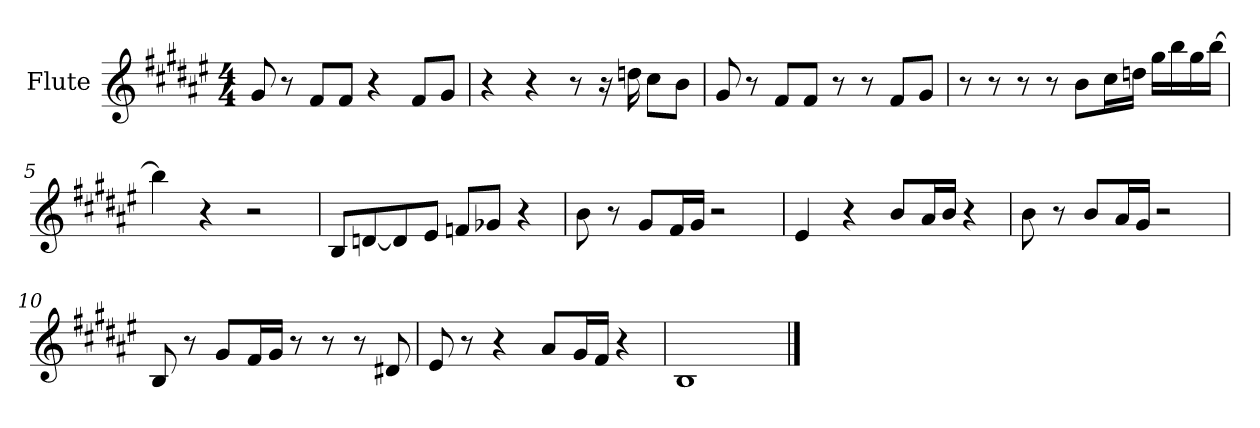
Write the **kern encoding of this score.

**kern
*part1
*staff1
*I"Flute
*I'Fl
*clefG2
*k[f#c#g#d#a#e#]
*F#:
*M4/4
*MM110
=1
8g#
8r
8f#L
8f#J
4r
8f#L
8g#J
=2
4r
4r
8r
16r
16ddn
8cc#L
8bJ
=3
8g#
8r
8f#L
8f#J
8r
8r
8f#L
8g#J
=4
8r
8r
8r
8r
8bL
16cc#
16ddnJ
16gg#L
16bb
16gg#
[16bbJ
=5
4bb]
4r
2r
=6
8BL
[8dn
8d]
8e#J
8fnL
8g-XJ
4r
=7
8b
8r
8g#L
16f#
16g#J
2r
=8
4e#
4r
8bL
16a#
16bJ
4r
=9
8b
8r
8bL
16a#
16g#J
2r
=10
8B
8r
8g#L
16f#
16g#J
8r
8r
8r
8d#X
=11
8e#
8r
4r
8a#L
16g#
16f#J
4r
=12
1B
==
*-
